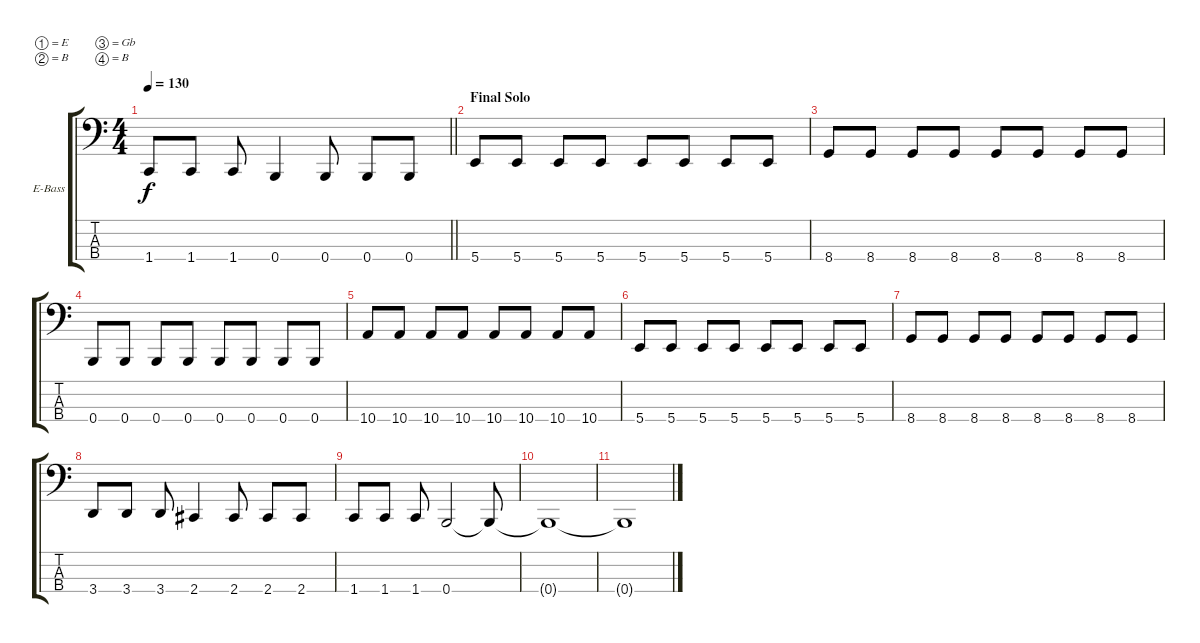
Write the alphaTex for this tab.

\bracketExtendMode groupsimilarinstruments
\firstSystemTrackNameOrientation horizontal
\otherSystemsTrackNameOrientation horizontal
\track ("Paul Gray" "E-Bass") {instrument electricbassfinger}
\staff {score tabs}
\tuning (E2 B1 Gb1 B0)
\ts (4 4)
\tempo 130
\clef f4
\barLineRight lightlight
\ks c
1.4.8{dy f} 1.4.8 1.4.8 0.4.4 0.4.8 0.4.8 0.4.8 |
\section ("" "Final Solo")
5.4.8 5.4.8 5.4.8 5.4.8 5.4.8 5.4.8 5.4.8 5.4.8 |
8.4.8 8.4.8 8.4.8 8.4.8 8.4.8 8.4.8 8.4.8 8.4.8 |
0.4.8 0.4.8 0.4.8 0.4.8 0.4.8 0.4.8 0.4.8 0.4.8 |
10.4.8 10.4.8 10.4.8 10.4.8 10.4.8 10.4.8 10.4.8 10.4.8 |
5.4.8 5.4.8 5.4.8 5.4.8 5.4.8 5.4.8 5.4.8 5.4.8 |
8.4.8 8.4.8 8.4.8 8.4.8 8.4.8 8.4.8 8.4.8 8.4.8 |
3.4.8 3.4.8 3.4.8 2.4.4 2.4.8 2.4.8 2.4.8 |
1.4.8 1.4.8 1.4.8 0.4.2 0.4{t}.8 |
0.4{t}.1 |
0.4{t}.1
